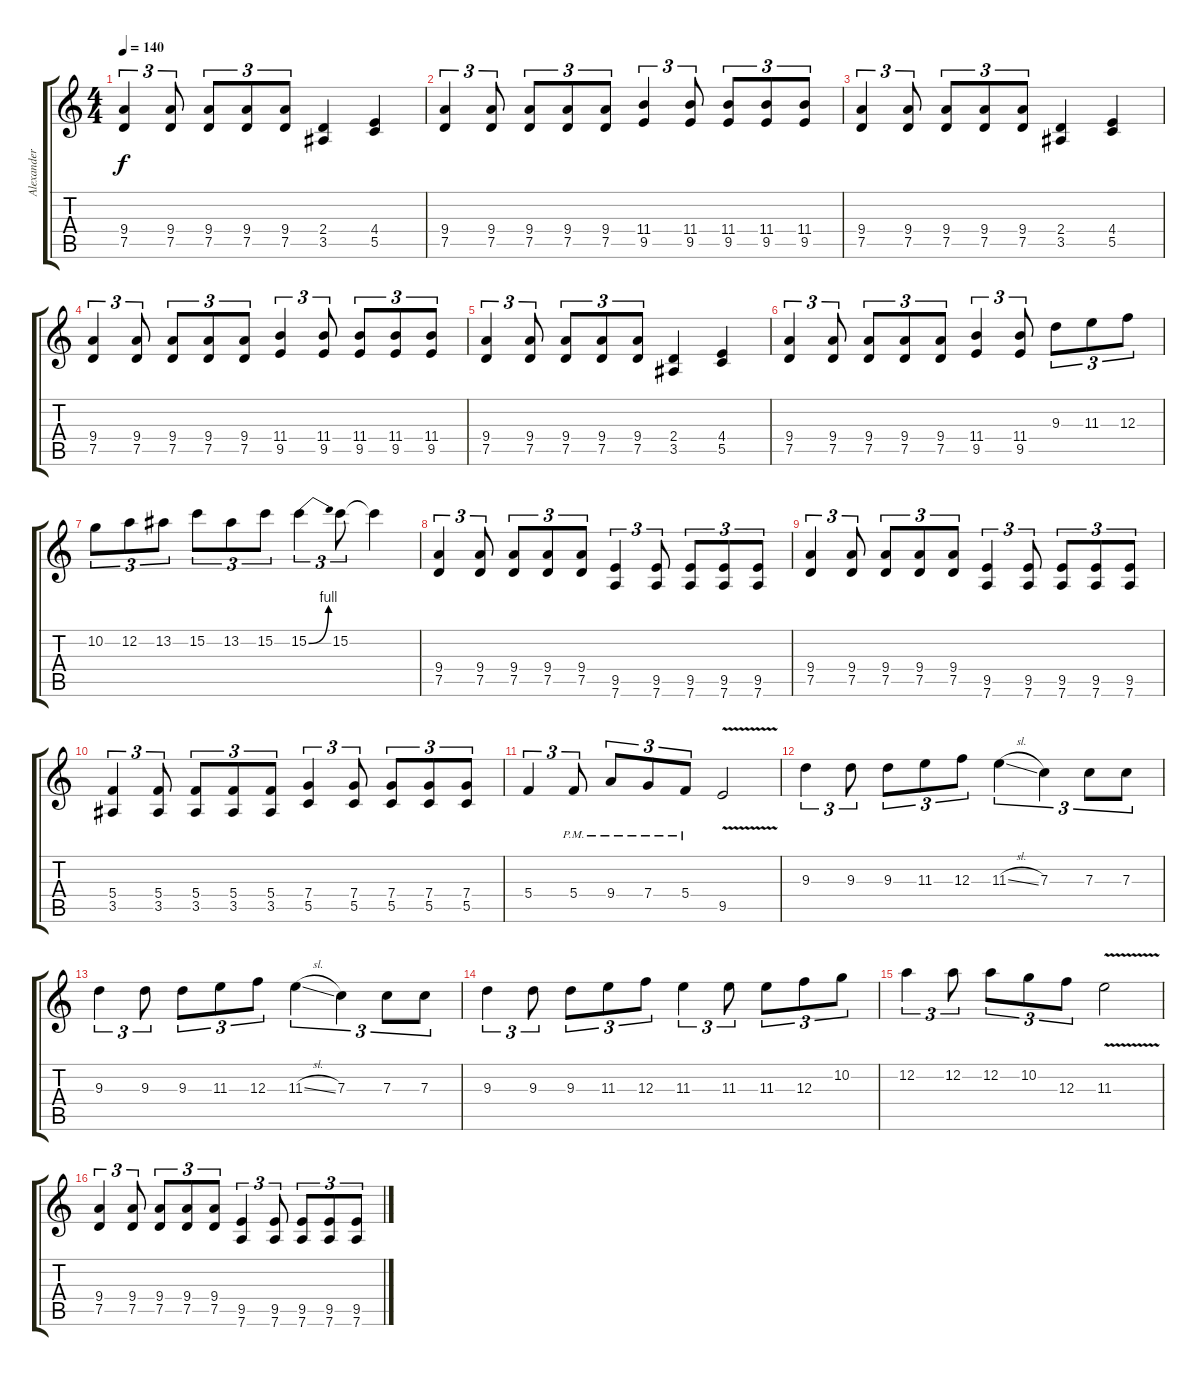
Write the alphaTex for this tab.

\track ("Alexander Kuoppala" "Alexander ") {instrument distortionguitar}
\staff {score tabs}
\tuning (D4 A3 F3 C3 G2 D2) {hide}
\ts (4 4)
\tempo 140
\clef g2
\ks c
(9.4 7.5).4{tu (3 2) dy f} (9.4 7.5).8{tu (3 2)} (9.4 7.5).8{tu (3 2)} (9.4 7.5).8{tu (3 2)} (9.4 7.5).8{tu (3 2)} (2.4 3.5).4 (4.4 5.5).4 |
(9.4 7.5).4{tu (3 2)} (9.4 7.5).8{tu (3 2)} (9.4 7.5).8{tu (3 2)} (9.4 7.5).8{tu (3 2)} (9.4 7.5).8{tu (3 2)} (11.4 9.5).4{tu (3 2)} (11.4 9.5).8{tu (3 2)} (11.4 9.5).8{tu (3 2)} (11.4 9.5).8{tu (3 2)} (11.4 9.5).8{tu (3 2)} |
(9.4 7.5).4{tu (3 2)} (9.4 7.5).8{tu (3 2)} (9.4 7.5).8{tu (3 2)} (9.4 7.5).8{tu (3 2)} (9.4 7.5).8{tu (3 2)} (2.4 3.5).4 (4.4 5.5).4 |
(9.4 7.5).4{tu (3 2)} (9.4 7.5).8{tu (3 2)} (9.4 7.5).8{tu (3 2)} (9.4 7.5).8{tu (3 2)} (9.4 7.5).8{tu (3 2)} (11.4 9.5).4{tu (3 2)} (11.4 9.5).8{tu (3 2)} (11.4 9.5).8{tu (3 2)} (11.4 9.5).8{tu (3 2)} (11.4 9.5).8{tu (3 2)} |
(9.4 7.5).4{tu (3 2)} (9.4 7.5).8{tu (3 2)} (9.4 7.5).8{tu (3 2)} (9.4 7.5).8{tu (3 2)} (9.4 7.5).8{tu (3 2)} (2.4 3.5).4 (4.4 5.5).4 |
(9.4 7.5).4{tu (3 2)} (9.4 7.5).8{tu (3 2)} (9.4 7.5).8{tu (3 2)} (9.4 7.5).8{tu (3 2)} (9.4 7.5).8{tu (3 2)} (11.4 9.5).4{tu (3 2)} (11.4 9.5).8{tu (3 2)} 9.3.8{tu (3 2)} 11.3.8{tu (3 2)} 12.3.8{tu (3 2)} |
10.2.8{tu (3 2)} 12.2.8{tu (3 2)} 13.2.8{tu (3 2)} 15.2.8{tu (3 2)} 13.2.8{tu (3 2)} 15.2.8{tu (3 2)} 15.2{be (bend 0 0 60 4)}.4{tu (3 2)} 15.2.8{tu (3 2)} 15.2{t}.4 |
(9.4 7.5).4{tu (3 2)} (9.4 7.5).8{tu (3 2)} (9.4 7.5).8{tu (3 2)} (9.4 7.5).8{tu (3 2)} (9.4 7.5).8{tu (3 2)} (9.5 7.6).4{tu (3 2)} (9.5 7.6).8{tu (3 2)} (9.5 7.6).8{tu (3 2)} (9.5 7.6).8{tu (3 2)} (9.5 7.6).8{tu (3 2)} |
(9.4 7.5).4{tu (3 2)} (9.4 7.5).8{tu (3 2)} (9.4 7.5).8{tu (3 2)} (9.4 7.5).8{tu (3 2)} (9.4 7.5).8{tu (3 2)} (9.5 7.6).4{tu (3 2)} (9.5 7.6).8{tu (3 2)} (9.5 7.6).8{tu (3 2)} (9.5 7.6).8{tu (3 2)} (9.5 7.6).8{tu (3 2)} |
(5.4 3.5).4{tu (3 2)} (5.4 3.5).8{tu (3 2)} (5.4 3.5).8{tu (3 2)} (5.4 3.5).8{tu (3 2)} (5.4 3.5).8{tu (3 2)} (7.4 5.5).4{tu (3 2)} (7.4 5.5).8{tu (3 2)} (7.4 5.5).8{tu (3 2)} (7.4 5.5).8{tu (3 2)} (7.4 5.5).8{tu (3 2)} |
5.4.4{tu (3 2)} 5.4{pm}.8{tu (3 2)} 9.4{pm}.8{tu (3 2)} 7.4{pm}.8{tu (3 2)} 5.4{pm}.8{tu (3 2)} 9.5{v}.2 |
9.3.4{tu (3 2)} 9.3.8{tu (3 2)} 9.3.8{tu (3 2)} 11.3.8{tu (3 2)} 12.3.8{tu (3 2)} 11.3{sl}.4{tu (3 2)} 7.3.4{tu (3 2)} 7.3.8{tu (3 2)} 7.3.8{tu (3 2)} |
9.3.4{tu (3 2)} 9.3.8{tu (3 2)} 9.3.8{tu (3 2)} 11.3.8{tu (3 2)} 12.3.8{tu (3 2)} 11.3{sl}.4{tu (3 2)} 7.3.4{tu (3 2)} 7.3.8{tu (3 2)} 7.3.8{tu (3 2)} |
9.3.4{tu (3 2)} 9.3.8{tu (3 2)} 9.3.8{tu (3 2)} 11.3.8{tu (3 2)} 12.3.8{tu (3 2)} 11.3.4{tu (3 2)} 11.3.8{tu (3 2)} 11.3.8{tu (3 2)} 12.3.8{tu (3 2)} 10.2.8{tu (3 2)} |
12.2.4{tu (3 2)} 12.2.8{tu (3 2)} 12.2.8{tu (3 2)} 10.2.8{tu (3 2)} 12.3.8{tu (3 2)} 11.3{v}.2 |
(9.4 7.5).4{tu (3 2)} (9.4 7.5).8{tu (3 2)} (9.4 7.5).8{tu (3 2)} (9.4 7.5).8{tu (3 2)} (9.4 7.5).8{tu (3 2)} (9.5 7.6).4{tu (3 2)} (9.5 7.6).8{tu (3 2)} (9.5 7.6).8{tu (3 2)} (9.5 7.6).8{tu (3 2)} (9.5 7.6).8{tu (3 2)}
